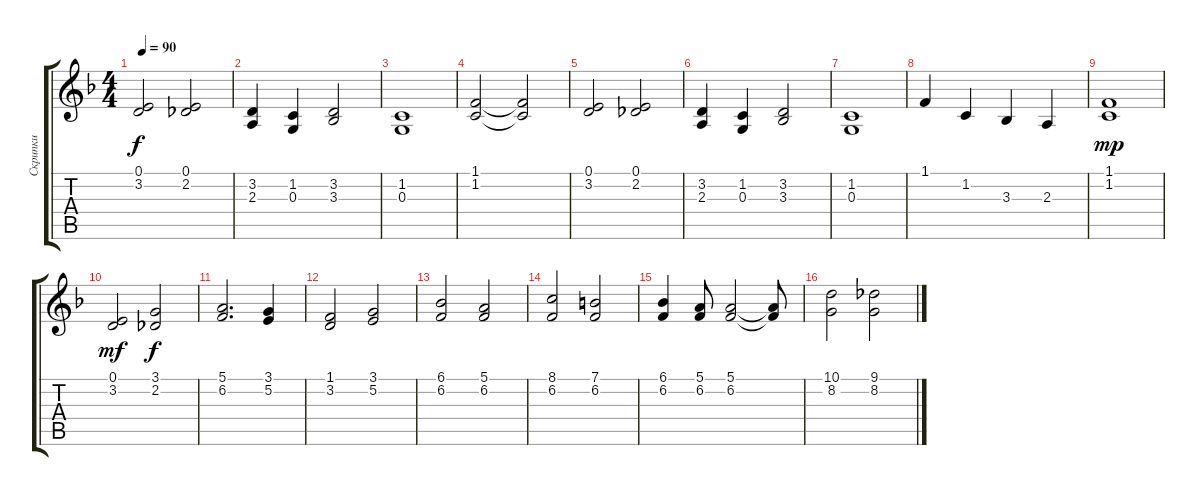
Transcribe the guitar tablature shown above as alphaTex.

\track ("Скрипки" "Скрипки") {instrument stringensemble1}
\staff {score tabs}
\tuning (E4 B3 G3 D3 A2 E2) {hide}
\ts (4 4)
\tempo 90
\clef g2
\ks f
(0.1 3.2).2{dy f} (0.1 2.2).2 |
(3.2 2.3).4 (1.2 0.3).4 (3.2 3.3).2 |
(1.2 0.3).1 |
(1.1 1.2).2 (1.1{t} 1.2{t}).2 |
(0.1 3.2).2 (0.1 2.2).2 |
(3.2 2.3).4 (1.2 0.3).4 (3.2 3.3).2 |
(1.2 0.3).1 |
1.1.4 1.2.4 3.3.4 2.3.4 |
(1.1 1.2).1{dy mp} |
(0.1 3.2).2{dy mf} (3.1 2.2).2{dy f} |
(5.1 6.2).2{d} (3.1 5.2).4 |
(1.1 3.2).2 (3.1 5.2).2 |
(6.1 6.2).2 (5.1 6.2).2 |
(8.1 6.2).2 (7.1 6.2).2 |
(6.1 6.2).4 (5.1 6.2).8 (5.1 6.2).2 (5.1{t} 6.2{t}).8 |
(10.1 8.2).2 (9.1 8.2).2
